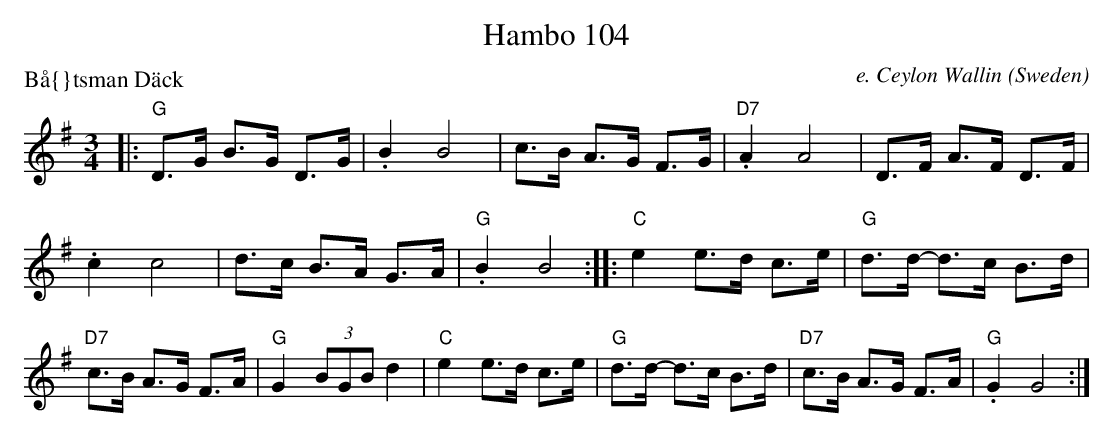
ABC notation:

X:1
T:Hambo 104
C:e. Ceylon Wallin
P:B\aa{}tsman D\"ack
M:3/4
L:1/8
O:Sweden
K:G
|: "G"D>G B>G D>G | .B2 B4 | c>B A>G F>G | "D7".A2 A4 \
| D>F A>F D>F |  .c2 c4 | d>c B>A G>A | "G".B2 B4 :| \
|: "C"e2 e>d c>e | "G"d>d- d>c B>d | "D7"c>B A>G F>A | "G"G2 (3BGB d2 \
| "C"e2 e>d c>e | "G"d>d- d>c B>d | "D7"c>B A>G F>A | "G".G2 G4 :|
